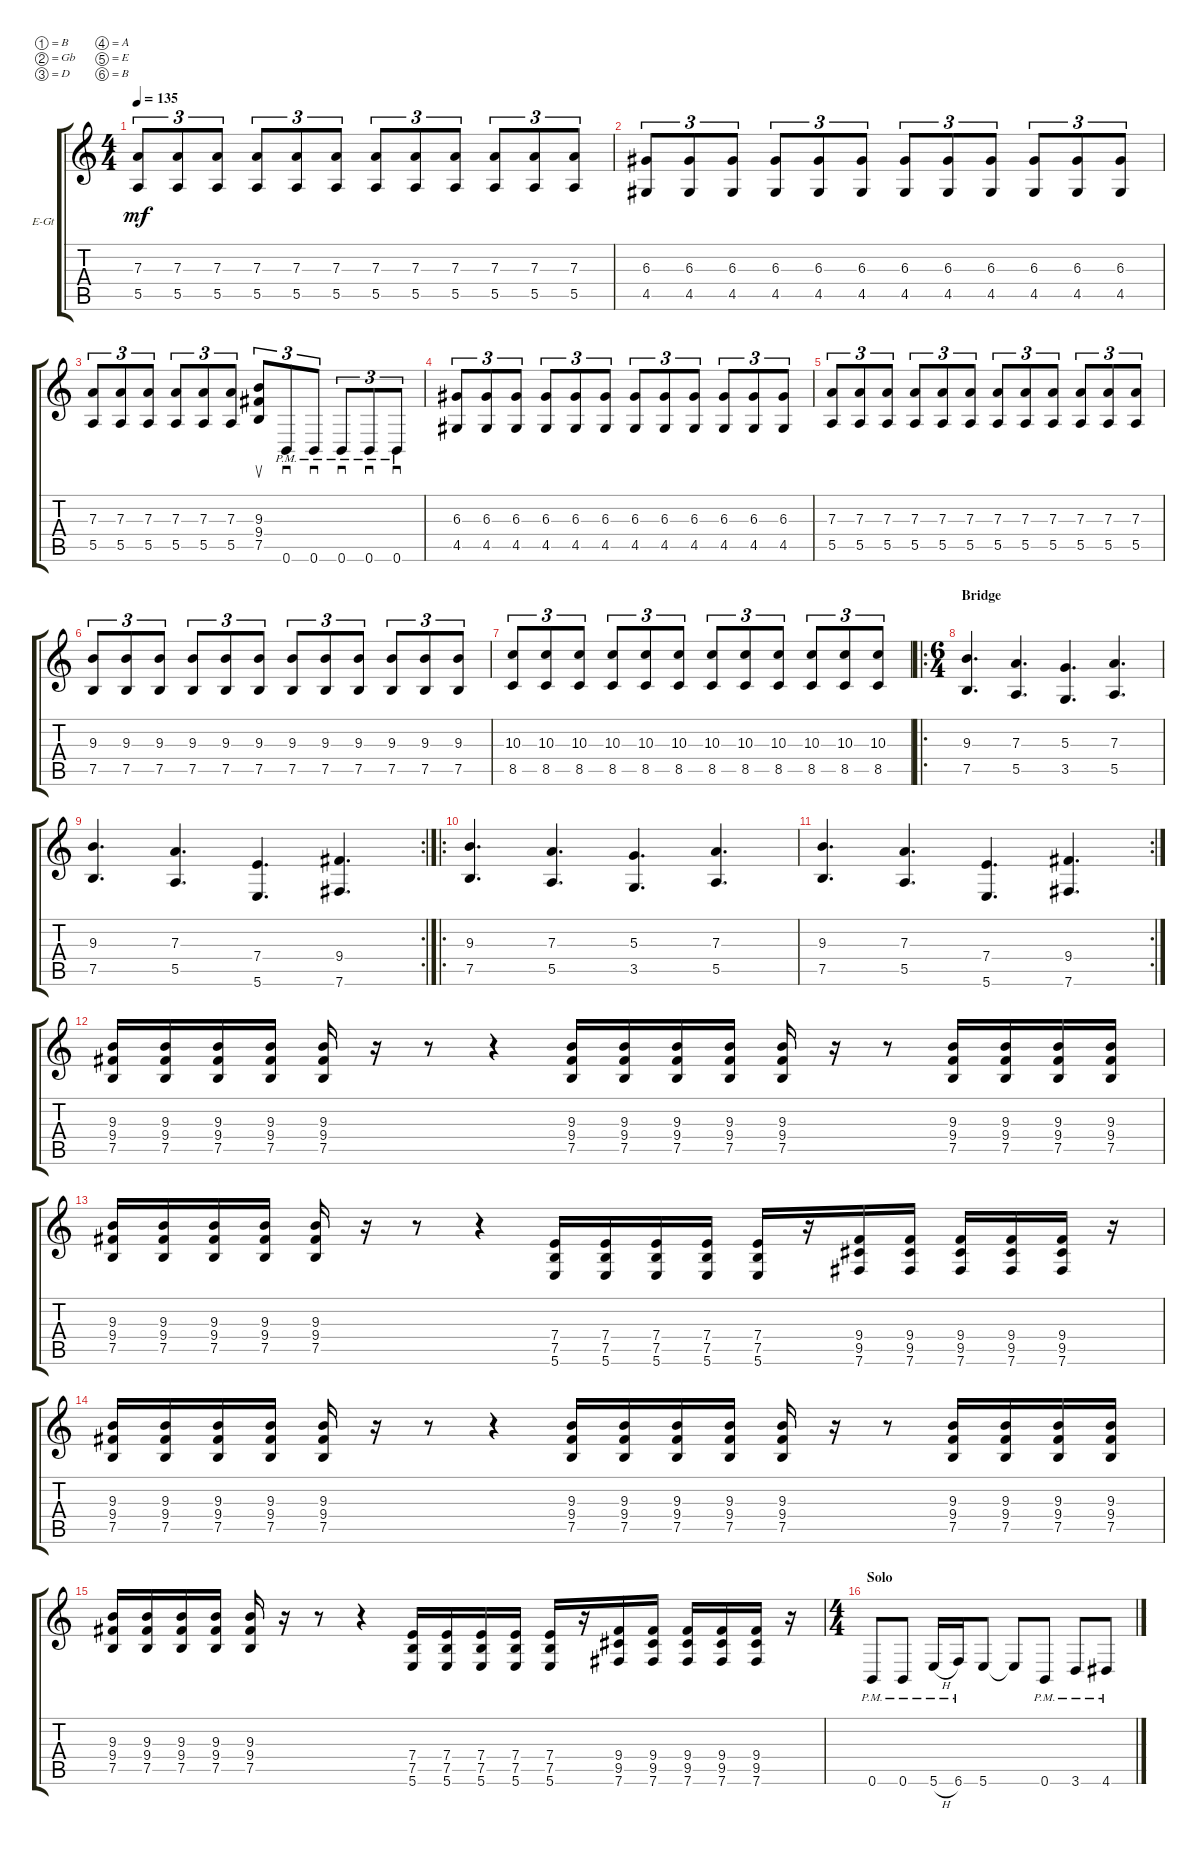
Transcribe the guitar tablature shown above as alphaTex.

\bracketExtendMode groupsimilarinstruments
\firstSystemTrackNameOrientation horizontal
\otherSystemsTrackNameOrientation horizontal
\track ("Electric Guitar 1" "E-Gt") {multiBarRest instrument distortionguitar}
\staff {score tabs}
\tuning (B3 Gb3 D3 A2 E2 B1)
\ts (4 4)
\tempo 135
\clef g2
\ks c
(7.3 5.5).8{tu (3 2) dy mf} (7.3 5.5).8{tu (3 2)} (7.3 5.5).8{tu (3 2)} (7.3 5.5).8{tu (3 2)} (7.3 5.5).8{tu (3 2)} (7.3 5.5).8{tu (3 2)} (7.3 5.5).8{tu (3 2)} (7.3 5.5).8{tu (3 2)} (7.3 5.5).8{tu (3 2)} (7.3 5.5).8{tu (3 2)} (7.3 5.5).8{tu (3 2)} (7.3 5.5).8{tu (3 2)} |
(4.5 6.3).8{tu (3 2)} (4.5 6.3).8{tu (3 2)} (4.5 6.3).8{tu (3 2)} (4.5 6.3).8{tu (3 2)} (4.5 6.3).8{tu (3 2)} (4.5 6.3).8{tu (3 2)} (4.5 6.3).8{tu (3 2)} (4.5 6.3).8{tu (3 2)} (4.5 6.3).8{tu (3 2)} (4.5 6.3).8{tu (3 2)} (4.5 6.3).8{tu (3 2)} (4.5 6.3).8{tu (3 2)} |
(7.3 5.5).8{tu (3 2)} (7.3 5.5).8{tu (3 2)} (7.3 5.5).8{tu (3 2)} (7.3 5.5).8{tu (3 2)} (7.3 5.5).8{tu (3 2)} (7.3 5.5).8{tu (3 2)} (9.3 9.4 7.5).8{su tu (3 2)} 0.6{pm}.8{sd tu (3 2)} 0.6{pm}.8{sd tu (3 2)} 0.6{pm}.8{sd tu (3 2)} 0.6{pm}.8{sd tu (3 2)} 0.6{pm}.8{sd tu (3 2)} |
(4.5 6.3).8{tu (3 2)} (4.5 6.3).8{tu (3 2)} (4.5 6.3).8{tu (3 2)} (4.5 6.3).8{tu (3 2)} (4.5 6.3).8{tu (3 2)} (4.5 6.3).8{tu (3 2)} (4.5 6.3).8{tu (3 2)} (4.5 6.3).8{tu (3 2)} (4.5 6.3).8{tu (3 2)} (4.5 6.3).8{tu (3 2)} (4.5 6.3).8{tu (3 2)} (4.5 6.3).8{tu (3 2)} |
(7.3 5.5).8{tu (3 2)} (7.3 5.5).8{tu (3 2)} (7.3 5.5).8{tu (3 2)} (7.3 5.5).8{tu (3 2)} (7.3 5.5).8{tu (3 2)} (7.3 5.5).8{tu (3 2)} (7.3 5.5).8{tu (3 2)} (7.3 5.5).8{tu (3 2)} (7.3 5.5).8{tu (3 2)} (7.3 5.5).8{tu (3 2)} (7.3 5.5).8{tu (3 2)} (7.3 5.5).8{tu (3 2)} |
(9.3 7.5).8{tu (3 2)} (9.3 7.5).8{tu (3 2)} (9.3 7.5).8{tu (3 2)} (9.3 7.5).8{tu (3 2)} (9.3 7.5).8{tu (3 2)} (9.3 7.5).8{tu (3 2)} (9.3 7.5).8{tu (3 2)} (9.3 7.5).8{tu (3 2)} (9.3 7.5).8{tu (3 2)} (9.3 7.5).8{tu (3 2)} (9.3 7.5).8{tu (3 2)} (9.3 7.5).8{tu (3 2)} |
(10.3 8.5).8{tu (3 2)} (10.3 8.5).8{tu (3 2)} (10.3 8.5).8{tu (3 2)} (10.3 8.5).8{tu (3 2)} (10.3 8.5).8{tu (3 2)} (10.3 8.5).8{tu (3 2)} (10.3 8.5).8{tu (3 2)} (10.3 8.5).8{tu (3 2)} (10.3 8.5).8{tu (3 2)} (10.3 8.5).8{tu (3 2)} (10.3 8.5).8{tu (3 2)} (10.3 8.5).8{tu (3 2)} |
\ro
\ts (6 4)
\section ("" "Bridge")
(7.5 9.3).4{d} (5.5 7.3).4{d} (3.5 5.3).4{d} (5.5 7.3).4{d} |
\rc 2
(7.5 9.3).4{d} (5.5 7.3).4{d} (5.6 7.4).4{d} (7.6 9.4).4{d} |
\ro
(7.5 9.3).4{d} (5.5 7.3).4{d} (3.5 5.3).4{d} (5.5 7.3).4{d} |
\rc 2
(7.5 9.3).4{d} (5.5 7.3).4{d} (5.6 7.4).4{d} (7.6 9.4).4{d} |
(7.5 9.4 9.3).16 (7.5 9.4 9.3).16 (7.5 9.4 9.3).16 (7.5 9.4 9.3).16 (7.5 9.4 9.3).16 r.16 r.8 r.4 (7.5 9.4 9.3).16 (7.5 9.4 9.3).16 (7.5 9.4 9.3).16 (7.5 9.4 9.3).16 (7.5 9.4 9.3).16 r.16 r.8 (7.5 9.4 9.3).16 (7.5 9.4 9.3).16 (7.5 9.4 9.3).16 (7.5 9.4 9.3).16 |
(7.5 9.4 9.3).16 (7.5 9.4 9.3).16 (7.5 9.4 9.3).16 (7.5 9.4 9.3).16 (7.5 9.4 9.3).16 r.16 r.8 r.4 (5.6 7.5 7.4).16 (5.6 7.5 7.4).16 (5.6 7.5 7.4).16 (5.6 7.5 7.4).16 (5.6 7.5 7.4).16 r.16 (7.6 9.5 9.4).16 (9.4 9.5 7.6).16 (9.4 9.5 7.6).16 (9.4 9.5 7.6).16 (9.4 9.5 7.6).16 r.16 |
(7.5 9.4 9.3).16 (7.5 9.4 9.3).16 (7.5 9.4 9.3).16 (7.5 9.4 9.3).16 (7.5 9.4 9.3).16 r.16 r.8 r.4 (7.5 9.4 9.3).16 (7.5 9.4 9.3).16 (7.5 9.4 9.3).16 (7.5 9.4 9.3).16 (7.5 9.4 9.3).16 r.16 r.8 (7.5 9.4 9.3).16 (7.5 9.4 9.3).16 (7.5 9.4 9.3).16 (7.5 9.4 9.3).16 |
(7.5 9.4 9.3).16 (7.5 9.4 9.3).16 (7.5 9.4 9.3).16 (7.5 9.4 9.3).16 (7.5 9.4 9.3).16 r.16 r.8 r.4 (5.6 7.5 7.4).16 (5.6 7.5 7.4).16 (5.6 7.5 7.4).16 (5.6 7.5 7.4).16 (5.6 7.5 7.4).16 r.16 (7.6 9.5 9.4).16 (9.4 9.5 7.6).16 (9.4 9.5 7.6).16 (9.4 9.5 7.6).16 (9.4 9.5 7.6).16 r.16 |
\ts (4 4)
\section ("" "Solo")
0.6{pm}.8 0.6{pm}.8 5.6{h pm}.16 6.6{pm}.16 5.6.8 5.6{t}.8 0.6{pm}.8 3.6{pm}.8 4.6{pm}.8
